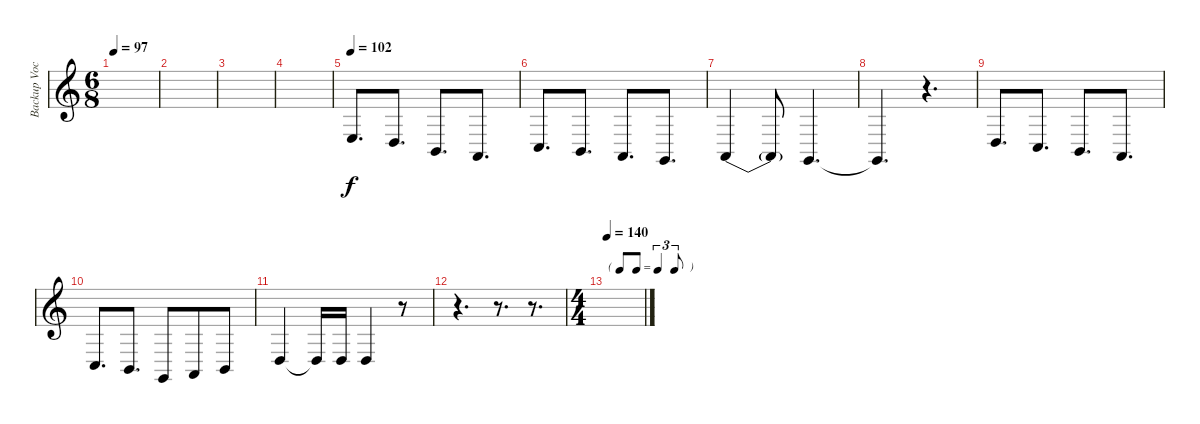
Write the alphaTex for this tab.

\track ("Backup Vocals [Mikael Akerfeldt]" "Backup Voc") {instrument voiceoohs}
\staff {score}
\tuning (E4 B3 G3 D3 A2 E2) {hide}
\ts (6 8)
\tempo 97
\clef g2
\ks c
|
|
|
|
\tempo 102
2.4.8{d} 0.4.8{d} 2.5.8{d} 0.5.8{d} |
3.5.8{d} 2.5.8{d} 0.5.8{d} 3.6.8{d} |
0.5{be (custom 0 0 10 4 50 4 60 0 60 0)}.4 0.5{be (custom 0 0 5 4 35 4 40 0 60 0) t}.8 3.6.4{d} |
3.6{t}.4{d} r.4{d} |
0.4.8{d} 3.5.8{d} 2.5.8{d} 0.5.8{d} |
3.5.8{d} 2.5.8{d} 3.6.8 0.5.8 2.5.8 |
0.4.4 0.4{t}.16 0.4.16 0.4.4 r.8 |
r.4{d} r.8{d} r.8{d} |
\ts (4 4)
\tf triplet8th
\tempo 140
